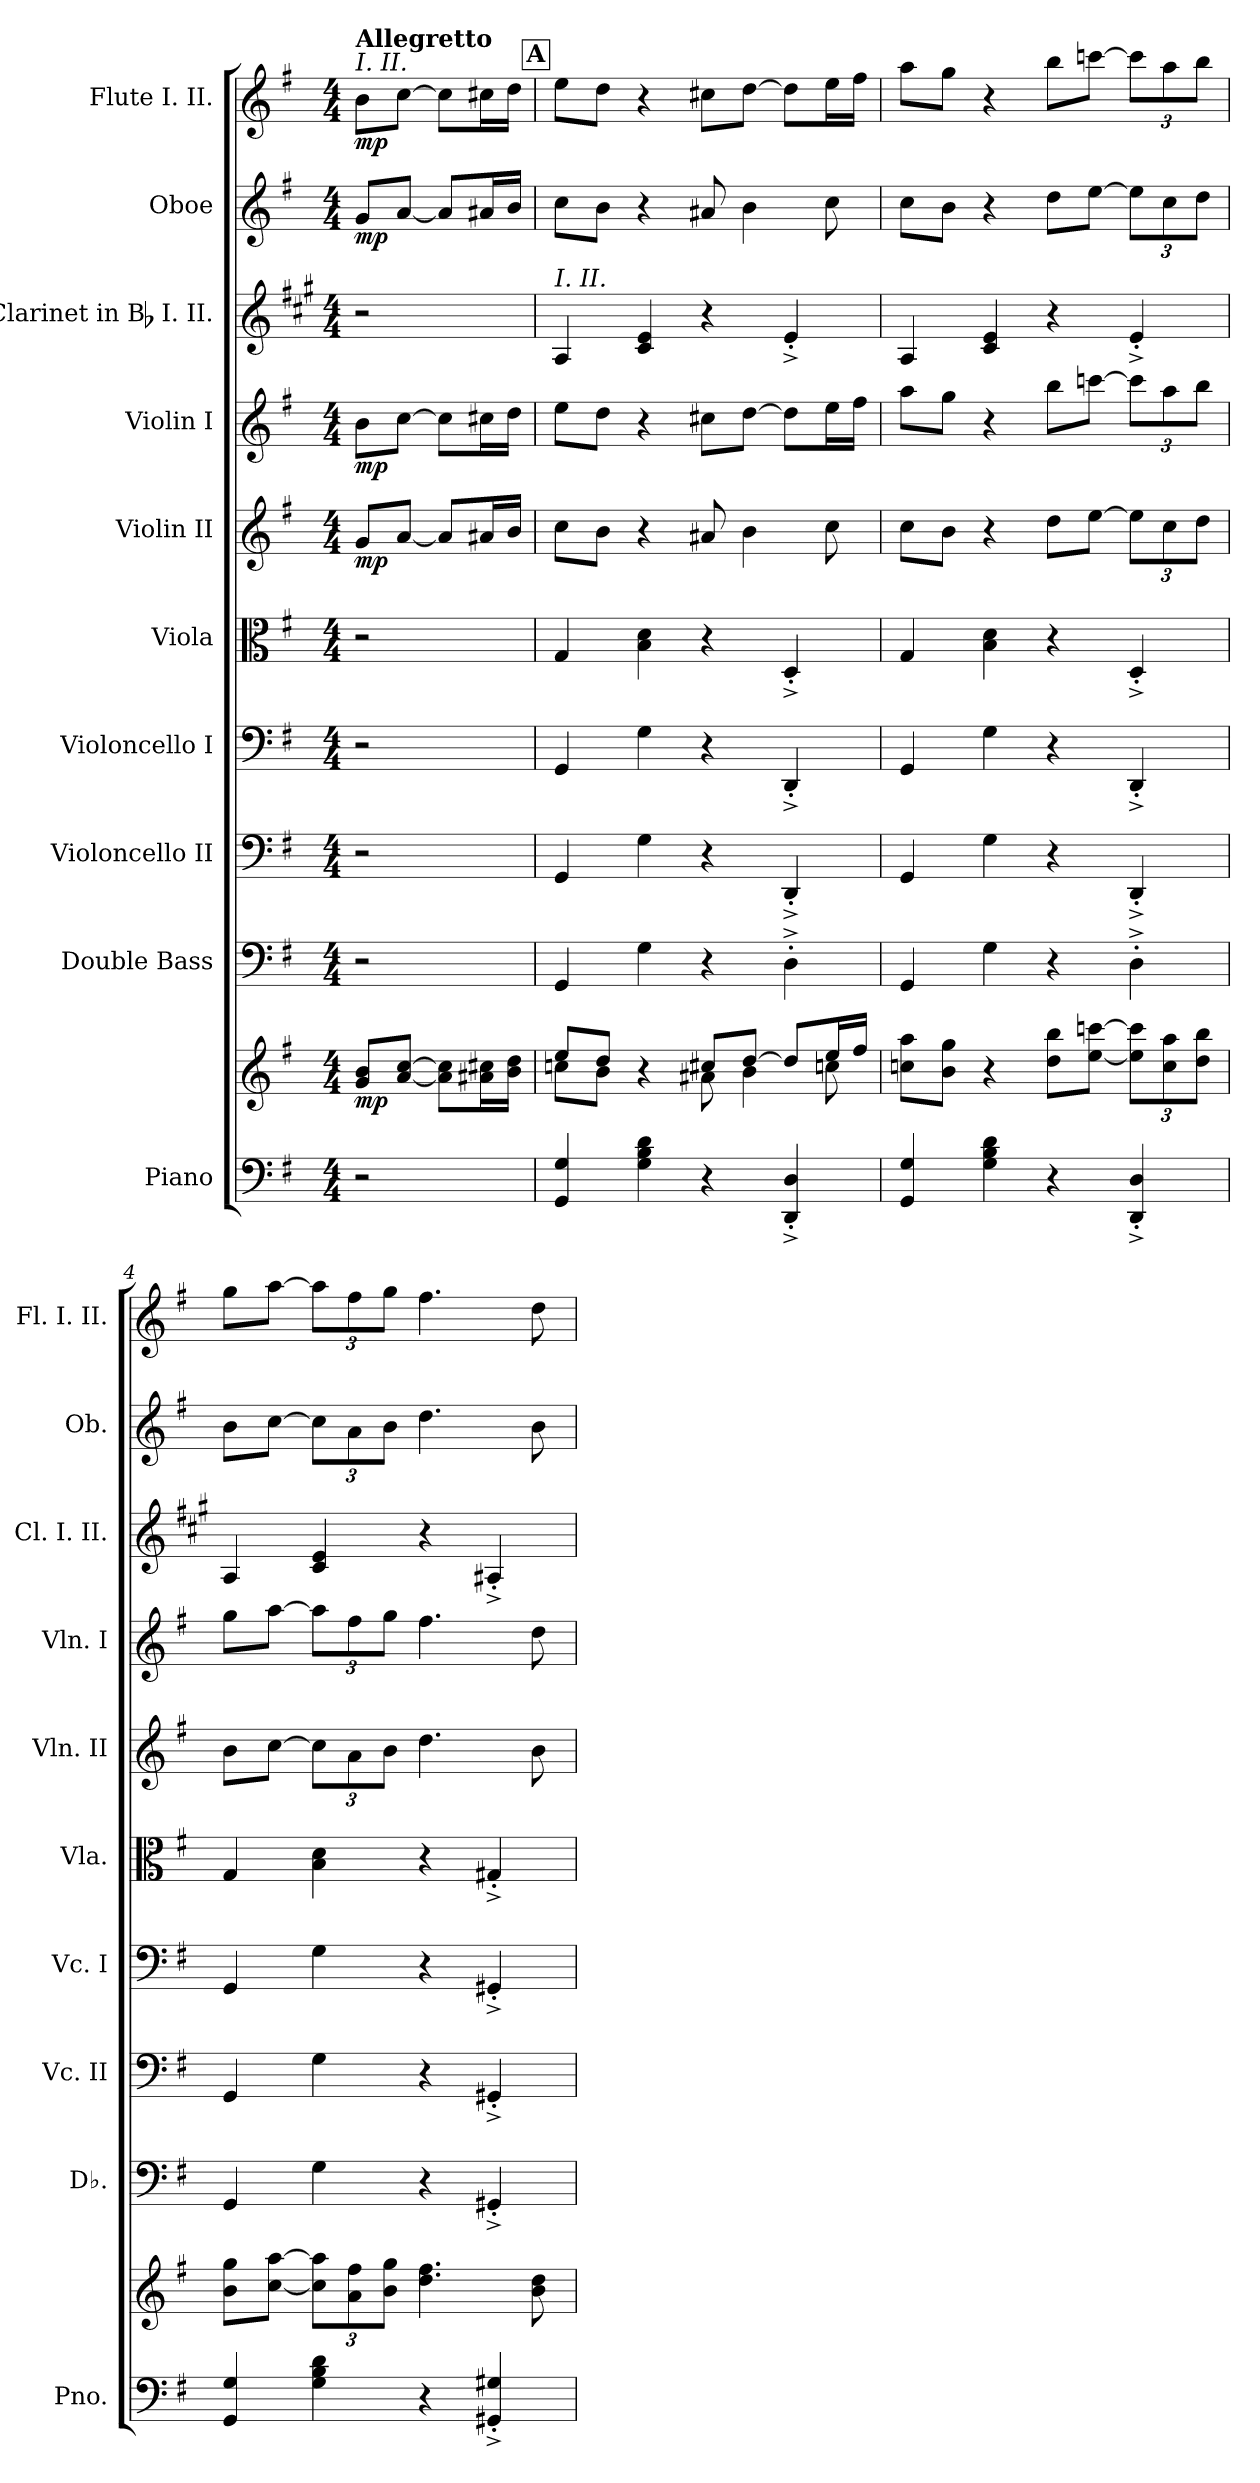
**kern	**kern	**dynam	**kern	**kern	**kern	**kern	**kern	**dynam	**kern	**dynam	**kern	**kern	**dynam	**kern	**dynam
*part10	*part10	*part10	*part9	*part8	*part7	*part6	*part5	*part5	*part4	*part4	*part3	*part2	*part2	*part1	*part1
*staff11	*staff10	*staff10/11	*staff9	*staff8	*staff7	*staff6	*staff5	*staff5	*staff4	*staff4	*staff3	*staff2	*staff2	*staff1	*staff1
*I"Piano	*	*	*I"Double Bass	*I"Violoncello II	*I"Violoncello I	*I"Viola	*I"Violin II	*	*I"Violin I	*	*I"Clarinet in Bb I. II.	*I"Oboe	*	*I"Flute I. II.	*
*I'Pno.	*	*	*I'Db.	*I'Vc. II	*I'Vc. I	*I'Vla.	*I'Vln. II	*	*I'Vln. I	*	*I'Cl. I. II.	*I'Ob.	*	*I'Fl. I. II.	*
*clefF4	*clefG2	*	*clefF4	*clefF4	*clefF4	*clefC3	*clefG2	*	*clefG2	*	*clefG2	*clefG2	*	*clefG2	*
*	*	*	*ITrd7c12	*	*	*	*	*	*	*	*ITrd1c2	*	*	*	*
*k[f#]	*k[f#]	*	*k[f#]	*k[f#]	*k[f#]	*k[f#]	*k[f#]	*	*k[f#]	*	*k[f#]	*k[f#]	*	*k[f#]	*
*G:	*G:	*	*G:	*G:	*G:	*G:	*G:	*	*G:	*	*G:	*G:	*	*G:	*
*M4/4	*M4/4	*	*M4/4	*M4/4	*M4/4	*M4/4	*M4/4	*	*M4/4	*	*M4/4	*M4/4	*	*M4/4	*
*MM100	*MM100	*	*MM100	*MM100	*MM100	*MM100	*MM100	*	*MM100	*	*MM100	*MM100	*	*MM100	*
=1	=1	=1	=1	=1	=1	=1	=1	=1	=1	=1	=1	=1	=1	=1	=1
!	!	!	!	!	!	!	!	!	!	!	!	!	!	!LO:TX:a:i:t=I. II.	!
!	!	!	!	!	!	!	!	!	!	!	!	!	!	!LO:TX:a:B:t=Allegretto	!
!	!	!LO:DY:b	!	!	!	!	!	!LO:DY:b	!	!LO:DY:b	!	!	!LO:DY:b	!	!LO:DY:b
2r	8g/ 8b/L	mp	2r	2r	2r	2r	8g/L	mp	8b\L	mp	2r	8g/L	mp	8b\L	mp
.	[8a/ [8cc/J	.	.	.	.	.	[8a/J	.	[8cc\J	.	.	[8a/J	.	[8cc\J	.
.	8a\] 8cc\]L	.	.	.	.	.	8a/L]	.	8cc\L]	.	.	8a/L]	.	8cc\L]	.
.	16a#X\ 16cc#X\L	.	.	.	.	.	16a#X/L	.	16cc#X\L	.	.	16a#X/L	.	16cc#X\L	.
.	16b\ 16dd\JJ	.	.	.	.	.	16b/JJ	.	16dd\JJ	.	.	16b/JJ	.	16dd\JJ	.
!!LO:REH:place=s1:a:B:fs=11.9985:t=A
=2	=2	=2	=2	=2	=2	=2	=2	=2	=2	=2	=2	=2	=2	=2	=2
*	*^	*	*	*	*	*	*	*	*	*	*	*	*	*	*
!	!	!	!	!	!	!	!	!	!	!	!	!LO:TX:a:i:t=I. II.	!	!	!	!
4GG/ 4G/	8ee/L	8ccn\L	.	4GGG/	4GG/	4GG/	4G/	8cc\L	.	8ee\L	.	4G/	8cc\L	.	8ee\L	.
.	8dd/J	8b\J	.	.	.	.	.	8b\J	.	8dd\J	.	.	8b\J	.	8dd\J	.
4G\ 4B\ 4d\	4r	4ryy	.	4GG\	4G\	4G\	4B\ 4d\	4r	.	4r	.	4B/ 4d/	4r	.	4r	.
4r	8cc#X/L	8a#X\	.	4r	4r	4r	4r	8a#X/	.	8cc#X\L	.	4r	8a#X/	.	8cc#X\L	.
.	[8dd/J	4b\	.	.	.	.	.	4b\	.	[8dd\J	.	.	4b\	.	[8dd\J	.
4DD/'^ 4D/'^	8dd/L]	.	.	4DD'^\	4DD'^/	4DD'^/	4D'^/	.	.	8dd\L]	.	4d'^/	.	.	8dd\L]	.
.	16ee/L	8ccn\	.	.	.	.	.	8cc\	.	16ee\L	.	.	8cc\	.	16ee\L	.
.	16ff#/JJ	.	.	.	.	.	.	.	.	16ff#\JJ	.	.	.	.	16ff#\JJ	.
*	*v	*v	*	*	*	*	*	*	*	*	*	*	*	*	*	*
=3	=3	=3	=3	=3	=3	=3	=3	=3	=3	=3	=3	=3	=3	=3	=3
4GG/ 4G/	8ccn\ 8aa\L	.	4GGG/	4GG/	4GG/	4G/	8cc\L	.	8aa\L	.	4G/	8cc\L	.	8aa\L	.
.	8b\ 8gg\J	.	.	.	.	.	8b\J	.	8gg\J	.	.	8b\J	.	8gg\J	.
4G\ 4B\ 4d\	4r	.	4GG\	4G\	4G\	4B\ 4d\	4r	.	4r	.	4B/ 4d/	4r	.	4r	.
4r	8dd\ 8bb\L	.	4r	4r	4r	4r	8dd\L	.	8bb\L	.	4r	8dd\L	.	8bb\L	.
.	[8ee\ [8cccn\J	.	.	.	.	.	[8ee\J	.	[8cccn\J	.	.	[8ee\J	.	[8cccn\J	.
*	*Xbrackettup	*	*	*	*	*	*Xbrackettup	*	*Xbrackettup	*	*	*Xbrackettup	*	*Xbrackettup	*
4DD/'^ 4D/'^	12ee\] 12ccc\]L	.	4DD'^\	4DD'^/	4DD'^/	4D'^/	12ee\L]	.	12ccc\L]	.	4d'^/	12ee\L]	.	12ccc\L]	.
.	12cc\ 12aa\	.	.	.	.	.	12cc\	.	12aa\	.	.	12cc\	.	12aa\	.
.	12dd\ 12bb\J	.	.	.	.	.	12dd\J	.	12bb\J	.	.	12dd\J	.	12bb\J	.
=4	=4	=4	=4	=4	=4	=4	=4	=4	=4	=4	=4	=4	=4	=4	=4
4GG/ 4G/	8b\ 8gg\L	.	4GGG/	4GG/	4GG/	4G/	8b\L	.	8gg\L	.	4G/	8b\L	.	8gg\L	.
.	[8cc\ [8aa\J	.	.	.	.	.	[8cc\J	.	[8aa\J	.	.	[8cc\J	.	[8aa\J	.
4G\ 4B\ 4d\	12cc\] 12aa\]L	.	4GG\	4G\	4G\	4B\ 4d\	12cc\L]	.	12aa\L]	.	4B/ 4d/	12cc\L]	.	12aa\L]	.
.	12a\ 12ff#\	.	.	.	.	.	12a\	.	12ff#\	.	.	12a\	.	12ff#\	.
.	12b\ 12gg\J	.	.	.	.	.	12b\J	.	12gg\J	.	.	12b\J	.	12gg\J	.
4r	4.dd\ 4.ff#\	.	4r	4r	4r	4r	4.dd\	.	4.ff#\	.	4r	4.dd\	.	4.ff#\	.
4GG#X/'^ 4G#X/'^	.	.	4GGG#X'^/	4GG#X'^/	4GG#X'^/	4G#X'^/	.	.	.	.	4G#X'^/	.	.	.	.
.	8b\ 8dd\	.	.	.	.	.	8b\	.	8dd\	.	.	8b\	.	8dd\	.
=	=	=	=	=	=	=	=	=	=	=	=	=	=	=	=
*-	*-	*-	*-	*-	*-	*-	*-	*-	*-	*-	*-	*-	*-	*-	*-
